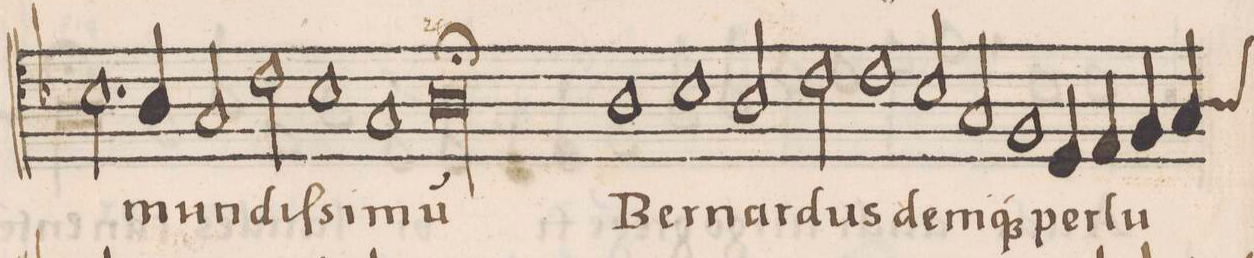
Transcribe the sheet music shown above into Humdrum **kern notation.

**kern	**text	**text
*I"ALTVS	*	*
*clefC4	*	*
*k[b-]	*	*
*met(C)	*	*
*M2/1	*	*
2.B-\	.	.
4A/	mun-	.
=37-	=37-	=37-
2G/	.	.
2c\	-diſ-	.
1B-	-si-	.
=38-	=38-	=38-
1G	-mu(m)	.
1A;l	.	.
=39-	=39-	=39-
1A	Ber-	.
1B-	.	.
=40-	=40-	=40-
2A/	-nar-	.
2c\	-dus	.
1c	de-	.
=41-	=41-	=41-
2B-/	.	.
2G/	-ni-	.
1F	-q(ue)	.
=42-	=42-	=42-
4D/	per-	.
4E/	-lu-	.
4F/	.	.
*custos:A	*	*
4G/	.	.
*-	*-	*-
